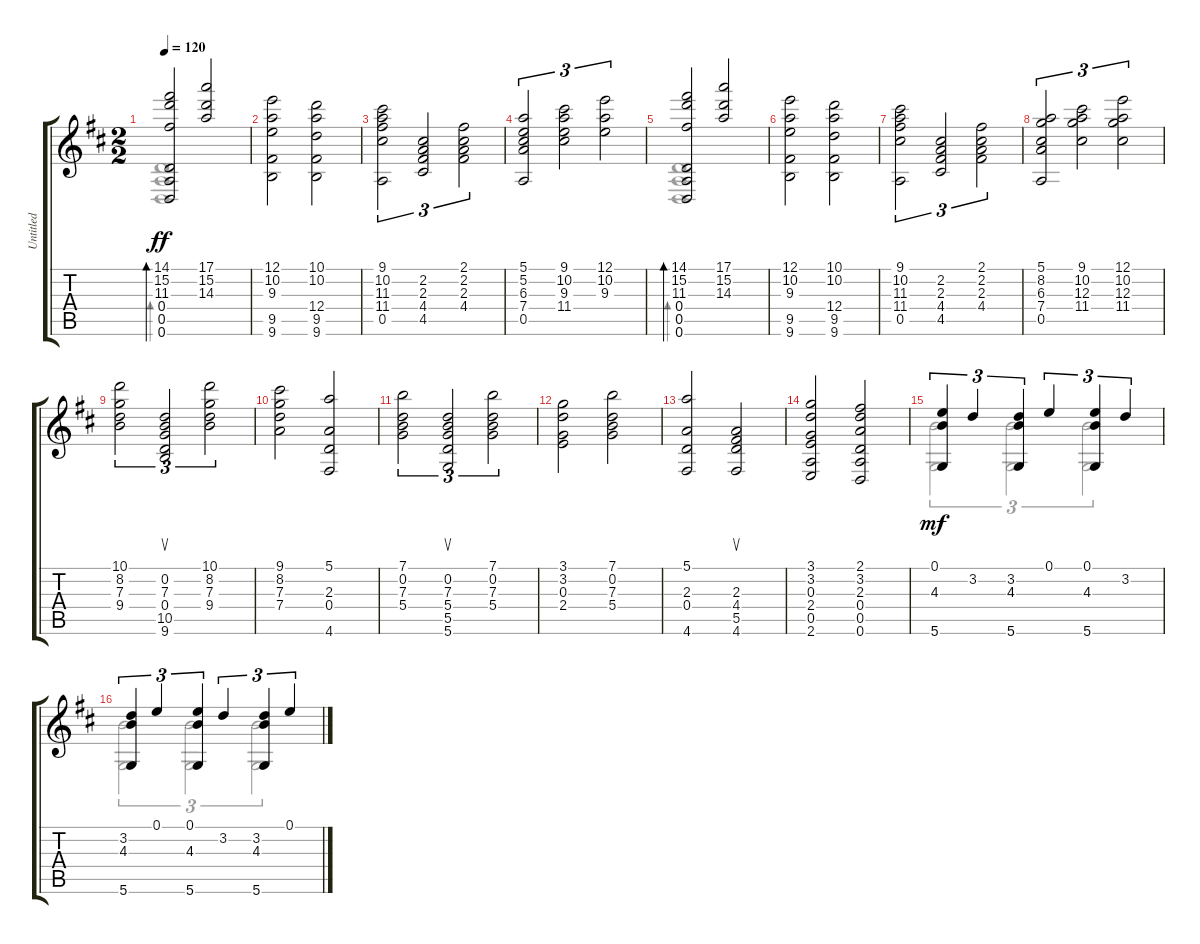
\track ("Untitled" "Untitled") {instrument acousticguitarnylon}
\staff {score tabs}
\tuning (E4 B3 G3 D3 A2 D2) {hide}
\voice
\ts (2 2)
\tempo 120
\clef g2
\ks d
(14.1 15.2 11.3 0.4 0.5 0.6).2{bd 30 dy ff} (17.1 15.2 14.3).2 |
(12.1 10.2 9.3 9.5 9.6).2 (10.1 10.2 12.4 9.5 9.6).2 |
(9.1 10.2 11.3 11.4 0.5).2{tu (3 2)} (2.2 2.3 4.4 4.5).2{tu (3 2)} (2.1 2.2 2.3 4.4).2{tu (3 2)} |
(5.1 5.2 6.3 7.4 0.5).2{tu (3 2)} (9.1 10.2 9.3 11.4).2{tu (3 2)} (12.1 10.2 9.3).2{tu (3 2)} |
(14.1 15.2 11.3 0.4 0.5 0.6).2{bd 30} (17.1 15.2 14.3).2 |
(12.1 10.2 9.3 9.5 9.6).2 (10.1 10.2 12.4 9.5 9.6).2 |
(9.1 10.2 11.3 11.4 0.5).2{tu (3 2)} (2.2 2.3 4.4 4.5).2{tu (3 2)} (2.1 2.2 2.3 4.4).2{tu (3 2)} |
(5.1 8.2 6.3 7.4 0.5).2{tu (3 2)} (9.1 10.2 12.3 11.4).2{tu (3 2)} (12.1 10.2 12.3 11.4).2{tu (3 2)} |
(10.1 8.2 7.3 9.4).2{tu (3 2)} (0.2 7.3 0.4 10.5 9.6).2{su tu (3 2)} (10.1 8.2 7.3 9.4).2{tu (3 2)} |
(9.1 8.2 7.3 7.4).2 (5.1 2.3 0.4 4.6).2 |
(7.1 0.2 7.3 5.4).2{tu (3 2)} (0.2 7.3 5.4 5.5 5.6).2{su tu (3 2)} (7.1 0.2 7.3 5.4).2{tu (3 2)} |
(3.1 3.2 0.3 2.4).2 (7.1 0.2 7.3 5.4).2 |
(5.1 2.3 0.4 4.6).2 (2.3 4.4 5.5 4.6).2{su} |
(3.1 3.2 0.3 2.4 0.5 2.6).2 (2.1 3.2 2.3 0.4 0.5 0.6).2 |
(0.1 4.3 5.6).4{tu (3 2) dy mf} 3.2.4{tu (3 2)} (3.2 4.3 5.6).4{tu (3 2)} 0.1.4{tu (3 2)} (0.1 4.3 5.6).4{tu (3 2)} 3.2.4{tu (3 2)} |
(3.2 4.3 5.6).4{tu (3 2)} 0.1.4{tu (3 2)} (0.1 4.3 5.6).4{tu (3 2)} 3.2.4{tu (3 2)} (3.2 4.3 5.6).4{tu (3 2)} 0.1.4{tu (3 2)}
\voice
\clef g2
\ottava regular
\simile none
\ks d
(0.4 0.5 0.6).1{bd 30 dy ff} |
|
|
|
(0.4 0.5 0.6).1{bd 30} |
|
|
|
|
|
|
|
|
|
(4.3 5.6).2{tu (3 2) dy mf} (4.3 5.6).2{tu (3 2)} (4.3 5.6).2{tu (3 2)} |
(4.3 5.6).2{tu (3 2)} (4.3 5.6).2{tu (3 2)} (4.3 5.6).2{tu (3 2)}
